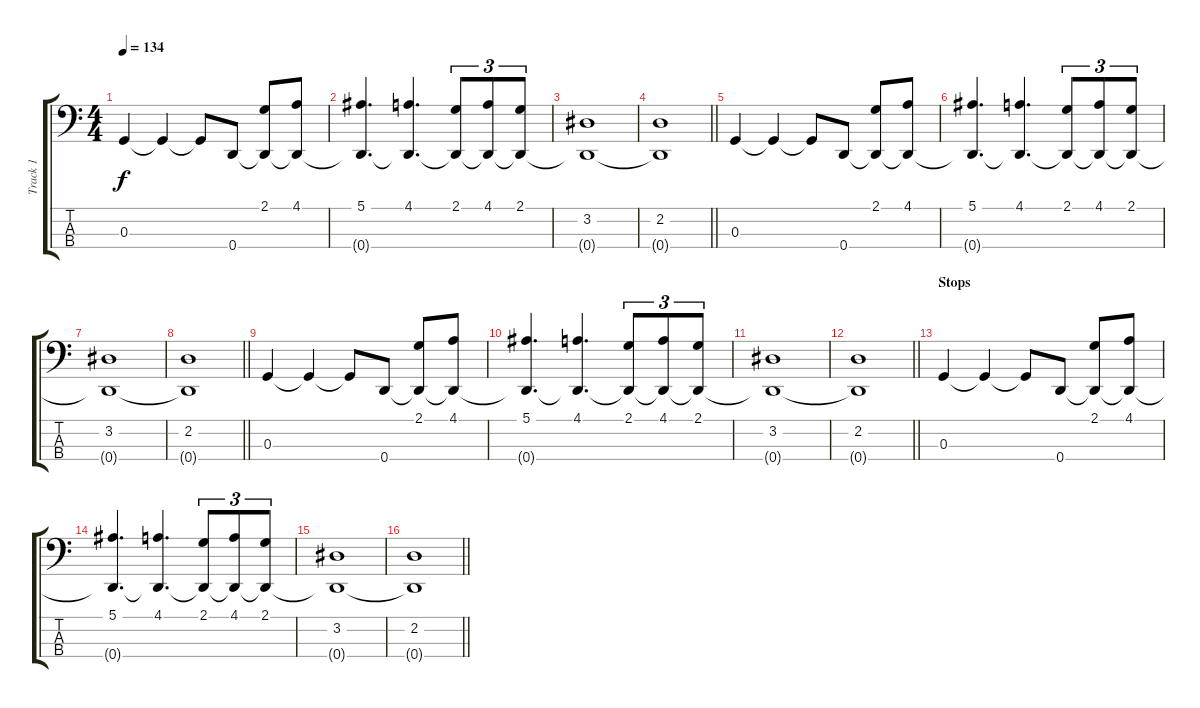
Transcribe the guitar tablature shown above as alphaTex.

\track ("Track 1" "Track 1") {instrument electricbassfinger}
\staff {score tabs}
\tuning (F2 C2 G1 D1) {hide}
\ts (4 4)
\tempo 134
\clef f4
\ks c
0.3.4{dy f} 0.3{t}.4 0.3{t}.8 0.4.8 (2.1 0.4{t}).8 (4.1 0.4{t}).8 |
(5.1 0.4{t}).4{d} (4.1 0.4{t}).4{d} (2.1 0.4{t}).8{tu (3 2)} (4.1 0.4{t}).8{tu (3 2)} (2.1 0.4{t}).8{tu (3 2)} |
(3.2 0.4{t}).1 |
\barLineRight lightlight
(2.2 0.4{t}).1 |
0.3.4 0.3{t}.4 0.3{t}.8 0.4.8 (2.1 0.4{t}).8 (4.1 0.4{t}).8 |
(5.1 0.4{t}).4{d} (4.1 0.4{t}).4{d} (2.1 0.4{t}).8{tu (3 2)} (4.1 0.4{t}).8{tu (3 2)} (2.1 0.4{t}).8{tu (3 2)} |
(3.2 0.4{t}).1 |
\barLineRight lightlight
(2.2 0.4{t}).1 |
0.3.4 0.3{t}.4 0.3{t}.8 0.4.8 (2.1 0.4{t}).8 (4.1 0.4{t}).8 |
(5.1 0.4{t}).4{d} (4.1 0.4{t}).4{d} (2.1 0.4{t}).8{tu (3 2)} (4.1 0.4{t}).8{tu (3 2)} (2.1 0.4{t}).8{tu (3 2)} |
(3.2 0.4{t}).1 |
\barLineRight lightlight
(2.2 0.4{t}).1 |
\section ("" "Stops")
0.3.4 0.3{t}.4 0.3{t}.8 0.4.8 (2.1 0.4{t}).8 (4.1 0.4{t}).8 |
(5.1 0.4{t}).4{d} (4.1 0.4{t}).4{d} (2.1 0.4{t}).8{tu (3 2)} (4.1 0.4{t}).8{tu (3 2)} (2.1 0.4{t}).8{tu (3 2)} |
(3.2 0.4{t}).1 |
\barLineRight lightlight
(2.2 0.4{t}).1
